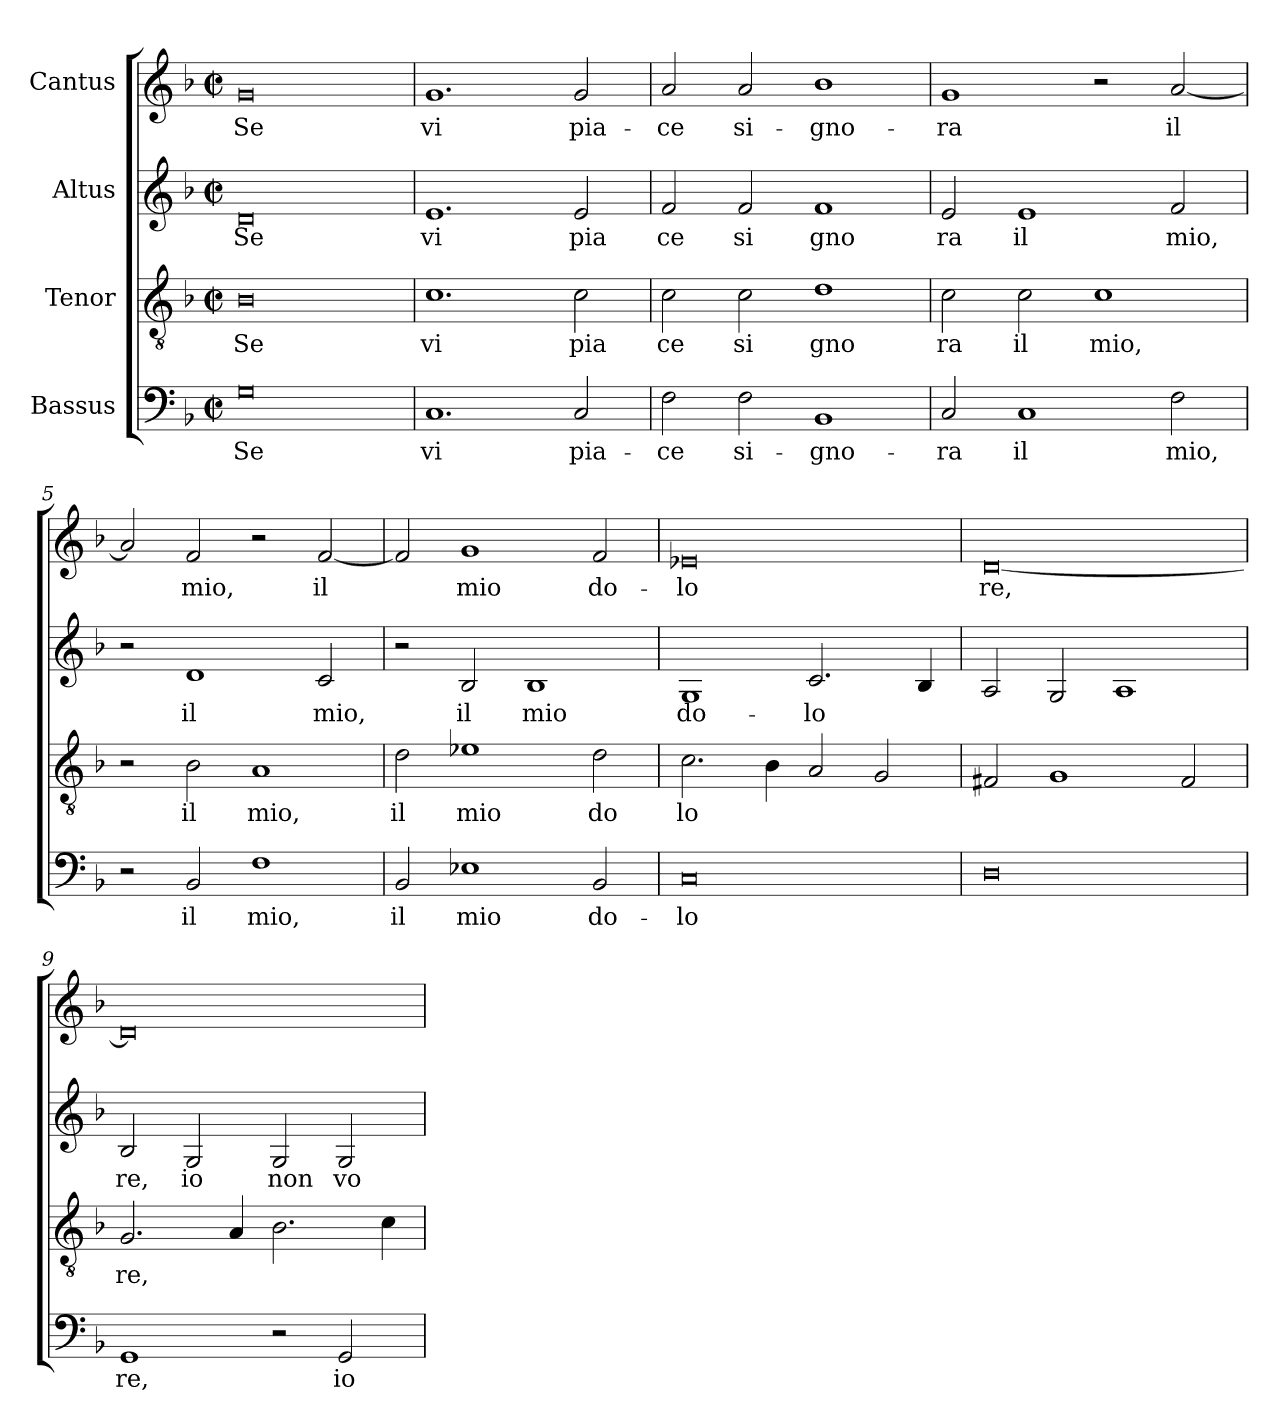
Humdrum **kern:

**kern	**text	**kern	**text	**kern	**text	**kern	**text
*part4	*part4	*part3	*part3	*part2	*part2	*part1	*part1
*staff4	*staff4	*staff3	*staff3	*staff2	*staff2	*staff1	*staff1
*I"Bassus	*	*I"Tenor	*	*I"Altus	*	*I"Cantus	*
!!LO:PB:g=z
*stria5	*	*stria5	*	*stria5	*	*stria5	*
*clefF4	*	*clefGv2	*	*clefG2	*	*clefG2	*
*k[b-]	*	*k[b-]	*	*k[b-]	*	*k[b-]	*
*F:	*	*F:	*	*F:	*	*F:	*
*M2/2	*	*M2/2	*	*M2/2	*	*M2/2	*
*met(c|)	*	*met(c|)	*	*met(c|)	*	*met(c|)	*
=1	=1	=1	=1	=1	=1	=1	=1
!	!LO:LY:b:cj	!	!LO:LY:b:cj	!	!LO:LY:b:cj	!	!LO:LY:b:cj
0G	Se	0B-	Se	0d	Se	0g	Se
=2	=2	=2	=2	=2	=2	=2	=2
!	!LO:LY:b:cj	!	!LO:LY:b:cj	!	!LO:LY:b:cj	!	!LO:LY:b:cj
1.C	vi	1.c	vi	1.e	vi	1.g	vi
!	!LO:LY:b:cj	!	!LO:LY:b:cj	!	!LO:LY:b:cj	!	!LO:LY:b:cj
2C/	pia-	2c\	pia	2e/	pia	2g/	pia-
=3	=3	=3	=3	=3	=3	=3	=3
!	!LO:LY:b:cj	!	!LO:LY:b:cj	!	!LO:LY:b:cj	!	!LO:LY:b:cj
2F\	-ce	2c\	ce	2f/	ce	2a/	-ce
!	!LO:LY:b:cj	!	!LO:LY:b:cj	!	!LO:LY:b:cj	!	!LO:LY:b:cj
2F\	si-	2c\	si	2f/	si	2a/	si-
!	!LO:LY:b:cj	!	!LO:LY:b:cj	!	!LO:LY:b:cj	!	!LO:LY:b:cj
1BB-	-gno-	1d	gno	1f	gno	1b-	-gno-
=4	=4	=4	=4	=4	=4	=4	=4
!	!LO:LY:b:cj	!	!LO:LY:b:cj	!	!LO:LY:b:cj	!	!LO:LY:b:cj
2C/	-ra	2c\	ra	2e/	ra	1g	-ra
!	!LO:LY:b:cj	!	!LO:LY:b:cj	!	!LO:LY:b:cj	!	!
1C	il	2c\	il	1e	il	.	.
!	!	!	!LO:LY:b:cj	!	!	!	!
.	.	1c	mio,	.	.	2r	.
!	!LO:LY:b:cj	!	!	!	!LO:LY:b:cj	!	!LO:LY:b:cj
2F\	mio,	.	.	2f/	mio,	[<2a/	il
=5	=5	=5	=5	=5	=5	=5	=5
!	!	!	!	!	!	!	!LO:LY:b:cj
2r	.	2r	.	2r	.	2a/]	.
!	!LO:LY:b:cj	!	!LO:LY:b:cj	!	!LO:LY:b:cj	!	!LO:LY:b:cj
2BB-/	il	2B-\	il	1d	il	2f/	mio,
!	!LO:LY:b:cj	!	!LO:LY:b:cj	!	!	!	!
1F	mio,	1A	mio,	.	.	2r	.
!	!	!	!	!	!LO:LY:b:cj	!	!LO:LY:b:cj
.	.	.	.	2c/	mio,	[<2f/	il
=6	=6	=6	=6	=6	=6	=6	=6
!	!LO:LY:b:cj	!	!LO:LY:b:cj	!	!	!	!LO:LY:b:cj
2BB-/	il	2d\	il	2r	.	2f/]	.
!	!LO:LY:b:cj	!	!LO:LY:b:cj	!	!LO:LY:b:cj	!	!LO:LY:b:cj
1E-X	mio	1e-X	mio	2B-/	il	1g	mio
!	!	!	!	!	!LO:LY:b:cj	!	!
.	.	.	.	1B-	mio	.	.
!	!LO:LY:b:cj	!	!LO:LY:b:cj	!	!	!	!LO:LY:b:cj
2BB-/	do-	2d\	do	.	.	2f/	do-
!!LO:LB:g=z
=7	=7	=7	=7	=7	=7	=7	=7
!	!LO:LY:b:cj	!	!LO:LY:b:cj	!	!LO:LY:b:cj	!	!LO:LY:b:cj
0C	-lo	2.c\	lo-	1G	do-	0e-X	-lo
!	!	!	!LO:LY:b:cj	!	!	!	!
.	.	4B-\	--	.	.	.	.
!	!	!	!LO:LY:b:cj	!	!LO:LY:b:cj	!	!
.	.	2A/	--	2.c/	-lo-	.	.
!	!	!	!LO:LY:b:cj	!	!	!	!
.	.	2G/	--	.	.	.	.
!	!	!	!	!	!LO:LY:b:cj	!	!
.	.	.	.	4B-/	--	.	.
=8	=8	=8	=8	=8	=8	=8	=8
!	!LO:LY:b:cj	!	!LO:LY:b:cj	!	!LO:LY:b:cj	!	!LO:LY:b:cj
0D	.	2F#/	--	2A/	--	[<0d	re,
!	!	!	!LO:LY:b:cj	!	!LO:LY:b:cj	!	!
.	.	1G	--	2G/	--	.	.
!	!	!	!	!	!LO:LY:b:cj	!	!
.	.	.	.	1A	--	.	.
!	!	!	!LO:LY:b:cj	!	!	!	!
.	.	2F#/	--	.	.	.	.
=9	=9	=9	=9	=9	=9	=9	=9
!	!LO:LY:b:cj	!	!LO:LY:b:cj	!	!LO:LY:b:cj	!	!LO:LY:b:cj
1GG	re,	2.G/	-re,	2B-/	-re,	0d]	.
!	!	!	!	!	!LO:LY:b:cj	!	!
.	.	.	.	2G/	io	.	.
!	!	!	!LO:LY:b:cj	!	!	!	!
.	.	4A/	.	.	.	.	.
!	!	!	!LO:LY:b:cj	!	!LO:LY:b:cj	!	!
2r	.	2.B-\	.	2G/	non	.	.
!	!LO:LY:b:cj	!	!	!	!LO:LY:b:cj	!	!
2GG/	io	.	.	2G/	vo	.	.
!	!	!	!LO:LY:b:cj	!	!	!	!
.	.	4c\	.	.	.	.	.
=	=	=	=	=	=	=	=
*-	*-	*-	*-	*-	*-	*-	*-
